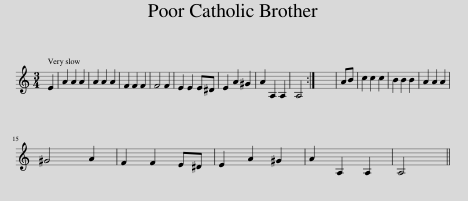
X:1
L:1/8
M:3/4
I:linebreak $
K:C
V:1 treble
V:1
 E2 | A2 A2 A2 | A2 A2 A2 | F2 F2 F2 | F4 F2 | %5
 E2 E2 E^D | E2 A2 ^G2 | A2 A,2 A,2 | A,4 :| x6 | %10
 AB | c2 c2 c2 | B2 B2 B2 | A2 A2 A2 |$ ^G4 A2 | %15
 F2 F2 E^D | E2 A2 ^G2 | A2 A,2 A,2 | A,4 || %19
